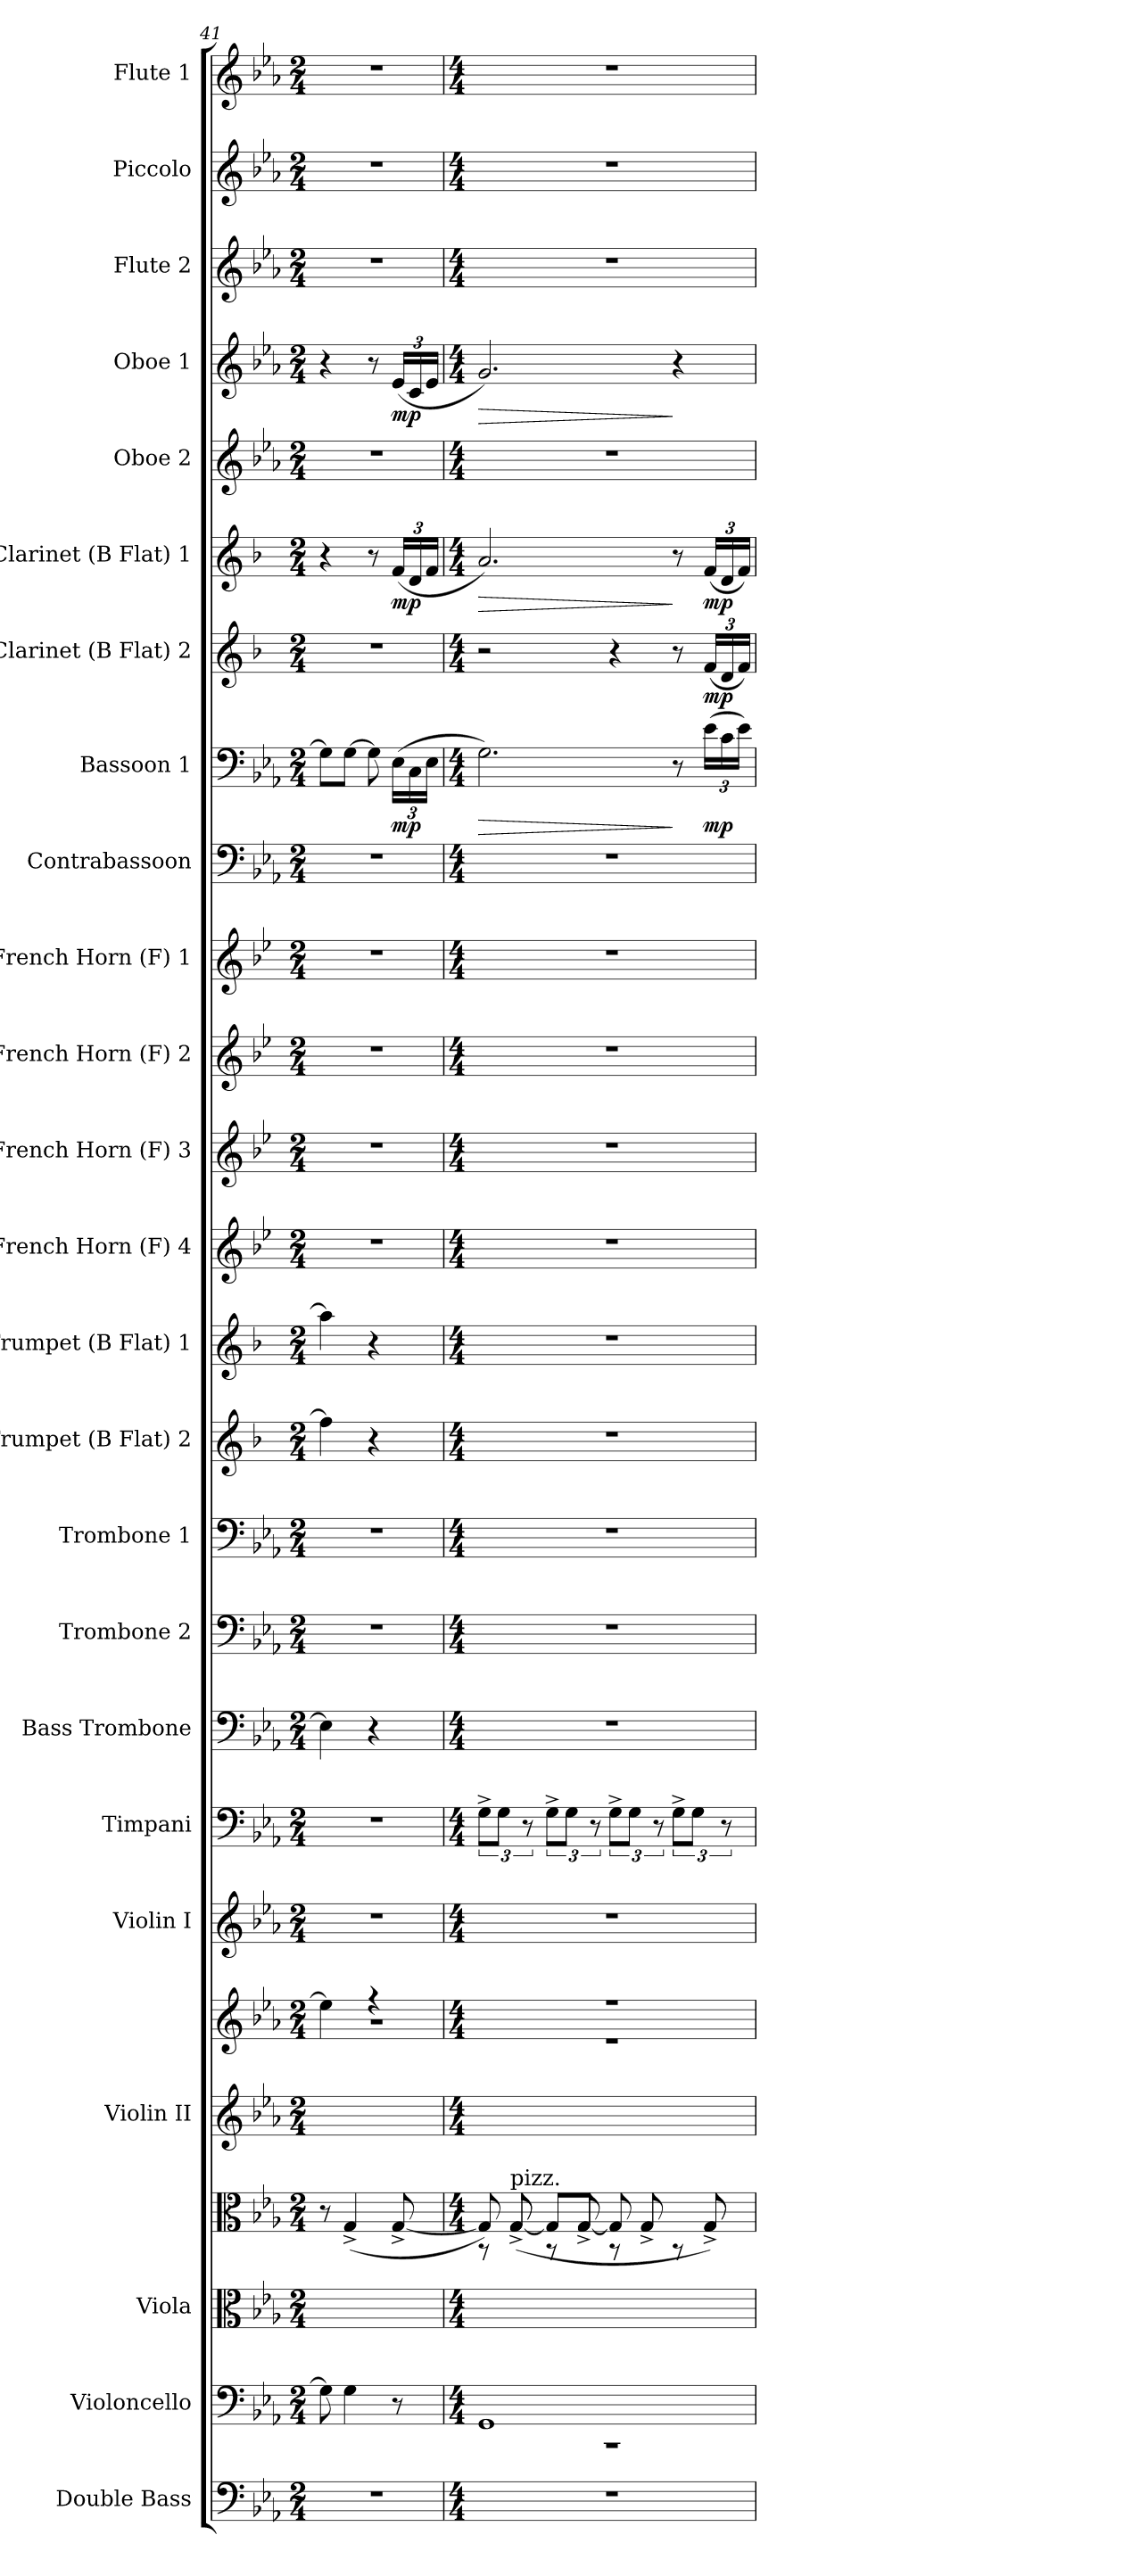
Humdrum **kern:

**kern	**kern	**kern	**kern	**dynam	**kern	**kern	**kern	**kern	**kern	**kern	**kern	**kern	**kern	**kern	**kern	**kern	**kern	**kern	**kern	**dynam	**kern	**dynam	**kern	**dynam	**kern	**kern	**dynam	**kern	**kern	**kern
*part24	*part23	*part22	*part22	*part22	*part21	*part21	*part20	*part19	*part18	*part17	*part16	*part15	*part14	*part13	*part12	*part11	*part10	*part9	*part8	*part8	*part7	*part7	*part6	*part6	*part5	*part4	*part4	*part3	*part2	*part1
*staff26	*staff25	*staff24	*staff23	*staff23/24	*staff22	*staff21	*staff20	*staff19	*staff18	*staff17	*staff16	*staff15	*staff14	*staff13	*staff12	*staff11	*staff10	*staff9	*staff8	*staff8	*staff7	*staff7	*staff6	*staff6	*staff5	*staff4	*staff4	*staff3	*staff2	*staff1
*I"Double Bass	*I"Violoncello	*I"Viola	*	*	*I"Violin II	*	*I"Violin I	*I"Timpani	*I"Bass Trombone	*I"Trombone 2	*I"Trombone 1	*I"Trumpet (B Flat) 2	*I"Trumpet (B Flat) 1	*I"French Horn (F) 4	*I"French Horn (F) 3	*I"French Horn (F) 2	*I"French Horn (F) 1	*I"Contrabassoon	*I"Bassoon 1	*	*I"Clarinet (B Flat) 2	*	*I"Clarinet (B Flat) 1	*	*I"Oboe 2	*I"Oboe 1	*	*I"Flute 2	*I"Piccolo	*I"Flute 1
*I'D. B.	*I'Vc.	*I'Vla	*	*	*I'Vln II	*	*I'Vln I	*I'Timp.	*I'B. Tbn.	*I'Tbn. 2	*I'Tbn. 1	*I'Tpt (B Flat) 2	*I'Tpt (B Flat) 1	*I'F. Hn (F) 4	*I'F. Hn (F) 3	*I'F. Hn (F) 2	*I'F. Hn (F) 1	*I'Cbsn	*I'Bsn 1	*	*I'Cl. (B Flat) 2	*	*I'Cl. (B Flat) 1	*	*I'Ob. 2	*I'Ob. 1	*	*I'Fl. 2	*I'Picc.	*I'Fl. 1
*clefF4	*clefF4	*clefC3	*clefC3	*	*clefG2	*clefG2	*clefG2	*clefF4	*clefF4	*clefF4	*clefF4	*clefG2	*clefG2	*clefG2	*clefG2	*clefG2	*clefG2	*clefF4	*clefF4	*	*clefG2	*	*clefG2	*	*clefG2	*clefG2	*	*clefG2	*clefG2	*clefG2
*ITrd7c12	*	*	*	*	*	*	*	*	*	*	*	*ITrd1c2	*ITrd1c2	*ITrd4c7	*ITrd4c7	*ITrd4c7	*ITrd4c7	*ITrd7c12	*	*	*ITrd1c2	*	*ITrd1c2	*	*	*	*	*	*ITrd-7c-12	*
*k[b-e-a-]	*k[b-e-a-]	*k[b-e-a-]	*k[b-e-a-]	*	*k[b-e-a-]	*k[b-e-a-]	*k[b-e-a-]	*k[b-e-a-]	*k[b-e-a-]	*k[b-e-a-]	*k[b-e-a-]	*k[b-e-a-]	*k[b-e-a-]	*k[b-e-a-]	*k[b-e-a-]	*k[b-e-a-]	*k[b-e-a-]	*k[b-e-a-]	*k[b-e-a-]	*	*k[b-e-a-]	*	*k[b-e-a-]	*	*k[b-e-a-]	*k[b-e-a-]	*	*k[b-e-a-]	*k[b-e-a-]	*k[b-e-a-]
*c:	*c:	*c:	*c:	*	*c:	*c:	*c:	*c:	*c:	*c:	*c:	*c:	*c:	*c:	*c:	*c:	*c:	*c:	*c:	*	*c:	*	*c:	*	*c:	*c:	*	*c:	*c:	*c:
*M2/4	*M2/4	*M2/4	*M2/4	*	*M2/4	*M2/4	*M2/4	*M2/4	*M2/4	*M2/4	*M2/4	*M2/4	*M2/4	*M2/4	*M2/4	*M2/4	*M2/4	*M2/4	*M2/4	*	*M2/4	*	*M2/4	*	*M2/4	*M2/4	*	*M2/4	*M2/4	*M2/4
=41	=41	=41	=41	=41	=41	=41	=41	=41	=41	=41	=41	=41	=41	=41	=41	=41	=41	=41	=41	=41	=41	=41	=41	=41	=41	=41	=41	=41	=41	=41
*	*	*	*	*	*	*^	*	*	*	*	*	*	*	*	*	*	*	*	*^	*	*	*	*	*	*	*	*	*	*	*
2r	8G\]	2ryy	8r	.	2ryy	4ee-\]	2r	2r	2r	4E-\]	2r	2r	4ee-\]	4gg\]	2r	2r	2r	2r	2r	4.ryy	8G\L]	.	2r	.	4r	.	2r	4r	.	2r	2r	2r
.	4G\	.	(4G^</	.	.	.	.	.	.	.	.	.	.	.	.	.	.	.	.	.	[>8G\J	.	.	.	.	.	.	.	.	.	.	.
.	.	.	.	.	.	4r	.	.	.	4r	.	.	4r	4r	.	.	.	.	.	.	8G\]	.	.	.	8r	.	.	8r	.	.	.	.
*	*	*	*	*	*	*	*	*	*	*	*	*	*	*	*	*	*	*	*	*Xbrackettup	*	*	*	*	*Xbrackettup	*	*	*Xbrackettup	*	*	*	*
!	!	!	!	!	!	!	!	!	!	!	!	!	!	!	!	!	!	!	!	!	!	!LO:DY:b	!	!	!	!LO:DY:b	!	!	!LO:DY:b	!	!	!
.	8r	.	[8G^</	.	.	.	.	.	.	.	.	.	.	.	.	.	.	.	.	(24E-\LL	8ryy	mp	.	.	(24e-/LL	mp	.	(24e-/LL	mp	.	.	.
.	.	.	.	.	.	.	.	.	.	.	.	.	.	.	.	.	.	.	.	24C\	.	.	.	.	24c/	.	.	24c/	.	.	.	.
.	.	.	.	.	.	.	.	.	.	.	.	.	.	.	.	.	.	.	.	24E-\JJ	.	.	.	.	24e-/JJ	.	.	24e-/JJ	.	.	.	.
*	*	*	*	*	*	*	*	*	*	*	*	*	*	*	*	*	*	*	*	*v	*v	*	*	*	*	*	*	*	*	*	*	*
!!LO:PB:g=z
=42	=42	=42	=42	=42	=42	=42	=42	=42	=42	=42	=42	=42	=42	=42	=42	=42	=42	=42	=42	=42	=42	=42	=42	=42	=42	=42	=42	=42	=42	=42	=42
*M4/4	*M4/4	*M4/4	*M4/4	*	*M4/4	*M4/4	*	*M4/4	*M4/4	*M4/4	*M4/4	*M4/4	*M4/4	*M4/4	*M4/4	*M4/4	*M4/4	*M4/4	*M4/4	*M4/4	*	*M4/4	*	*M4/4	*	*M4/4	*M4/4	*	*M4/4	*M4/4	*M4/4
*	*^	*	*^	*	*	*	*	*	*	*	*	*	*	*	*	*	*	*	*	*	*	*	*	*	*	*	*	*	*	*	*
*	*	*	*	*	*^	*	*	*	*	*	*	*	*	*	*	*	*	*	*	*	*	*	*	*	*	*	*	*	*	*	*	*	*
!	!	!	!	!	!	!	!LO:DY:b	!	!	!	!	!	!	!	!	!	!	!	!	!	!	!	!	!LO:HP:b	!	!	!	!LO:HP:b	!	!	!LO:HP:b	!	!	!
!	!	!	!	!	!	!	!LO:DY:n=1:b	!	!	!	!	!	!	!	!	!	!	!	!	!	!	!	!	!	!	!	!	!	!	!	!	!	!	!
1r	1GG	1r	1ryy	8G/])	8ryy	8r	mp mp	1ryy	1r	1r	1r	12G^>\L	1r	1r	1r	1r	1r	1r	1r	1r	1r	1r	2.G\)	>	2r	.	2.g/)	>	1r	2.g/)	>	1r	1r	1r
.	.	.	.	.	.	.	.	.	.	.	.	12G\J	.	.	.	.	.	.	.	.	.	.	.	.	.	.	.	.	.	.	.	.	.	.
!	!	!	!	!LO:TX:a:color=#000000:t=pizz.	!	!	!	!	!	!	!	!	!	!	!	!	!	!	!	!	!	!	!	!	!	!	!	!	!	!	!	!	!	!
.	.	.	.	2..ryy	([8G^</	8G/	.	.	.	.	.	.	.	.	.	.	.	.	.	.	.	.	.	.	.	.	.	.	.	.	.	.	.	.
.	.	.	.	.	.	.	.	.	.	.	.	12r	.	.	.	.	.	.	.	.	.	.	.	.	.	.	.	.	.	.	.	.	.	.
.	.	.	.	.	8G/L]	8r	.	.	.	.	.	12G^>\L	.	.	.	.	.	.	.	.	.	.	.	.	.	.	.	.	.	.	.	.	.	.
.	.	.	.	.	.	.	.	.	.	.	.	12G\J	.	.	.	.	.	.	.	.	.	.	.	.	.	.	.	.	.	.	.	.	.	.
.	.	.	.	.	[8G^</J	8G/	.	.	.	.	.	.	.	.	.	.	.	.	.	.	.	.	.	.	.	.	.	.	.	.	.	.	.	.
.	.	.	.	.	.	.	.	.	.	.	.	12r	.	.	.	.	.	.	.	.	.	.	.	.	.	.	.	.	.	.	.	.	.	.
.	.	.	.	.	8G/]	8r	.	.	.	.	.	12G^>\L	.	.	.	.	.	.	.	.	.	.	.	.	4r	.	.	.	.	.	.	.	.	.
.	.	.	.	.	.	.	.	.	.	.	.	12G\J	.	.	.	.	.	.	.	.	.	.	.	.	.	.	.	.	.	.	.	.	.	.
.	.	.	.	.	4G^</	8G/	.	.	.	.	.	.	.	.	.	.	.	.	.	.	.	.	.	.	.	.	.	.	.	.	.	.	.	.
.	.	.	.	.	.	.	.	.	.	.	.	12r	.	.	.	.	.	.	.	.	.	.	.	.	.	.	.	.	.	.	.	.	.	.
.	.	.	.	.	.	8r	.	.	.	.	.	12G^>\L	.	.	.	.	.	.	.	.	.	.	8r	]	8r	.	8r	]	.	4r	]	.	.	.
.	.	.	.	.	.	.	.	.	.	.	.	12G\J	.	.	.	.	.	.	.	.	.	.	.	.	.	.	.	.	.	.	.	.	.	.
*	*	*	*	*	*	*	*	*	*	*	*	*	*	*	*	*	*	*	*	*	*	*	*	*	*Xbrackettup	*	*	*	*	*	*	*	*	*
!	!	!	!	!	!	!	!	!	!	!	!	!	!	!	!	!	!	!	!	!	!	!	!	!LO:DY:b	!	!LO:DY:b	!	!LO:DY:b	!	!	!	!	!	!
.	.	.	.	.	8G^</)	8G/	.	.	.	.	.	.	.	.	.	.	.	.	.	.	.	.	(24e-\LL	mp	(24e-/LL	mp	(24e-/LL	mp	.	.	.	.	.	.
.	.	.	.	.	.	.	.	.	.	.	.	12r	.	.	.	.	.	.	.	.	.	.	24c\	.	24c/	.	24c/	.	.	.	.	.	.	.
.	.	.	.	.	.	.	.	.	.	.	.	.	.	.	.	.	.	.	.	.	.	.	24e-\JJ)	.	24e-/JJ)	.	24e-/JJ)	.	.	.	.	.	.	.
*	*v	*v	*	*v	*v	*v	*	*	*v	*v	*	*	*	*	*	*	*	*	*	*	*	*	*	*	*	*	*	*	*	*	*	*	*	*
=	=	=	=	=	=	=	=	=	=	=	=	=	=	=	=	=	=	=	=	=	=	=	=	=	=	=	=	=	=	=
*-	*-	*-	*-	*-	*-	*-	*-	*-	*-	*-	*-	*-	*-	*-	*-	*-	*-	*-	*-	*-	*-	*-	*-	*-	*-	*-	*-	*-	*-	*-
